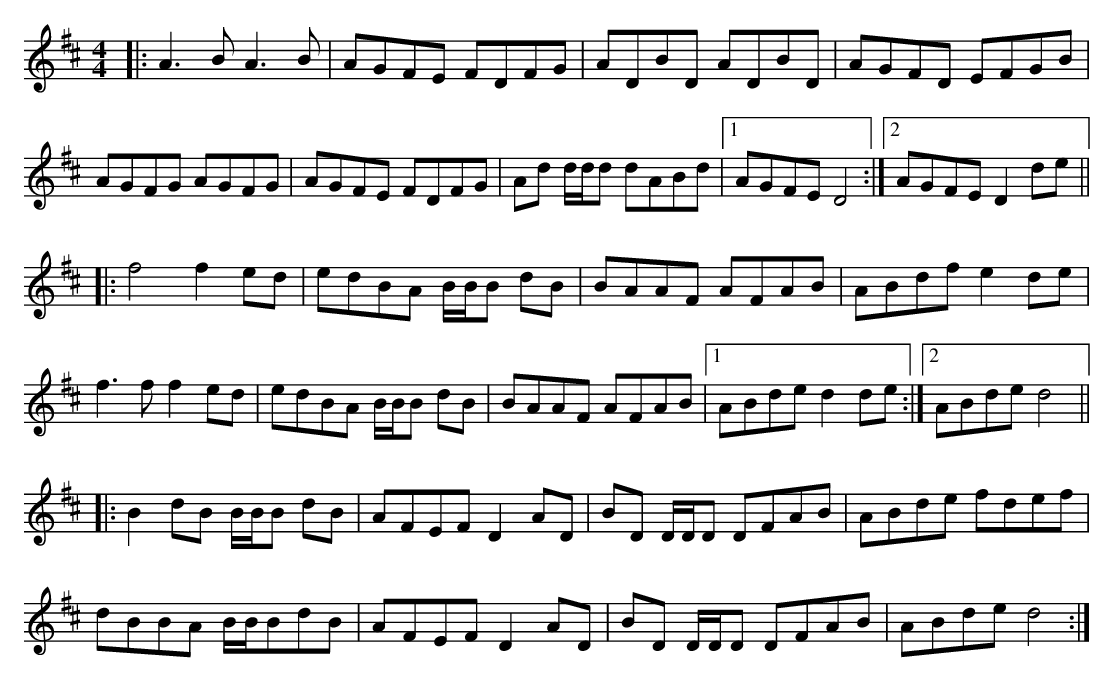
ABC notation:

X:1
M:4/4
K:D
|:A3B A3B|AGFE FDFG|ADBD ADBD|AGFD EFGB|
AGFG AGFG|AGFE FDFG|Ad d/d/d dABd|1 AGFE D4:|2 AGFE D2de||
|:f4f2ed|edBA B/B/B dB|BAAF AFAB|ABdf e2de|
f3f f2ed|edBA B/B/B dB|BAAF AFAB|1 ABde d2de:|2 ABde d4||
|:B2dB B/B/B dB|AFEF D2AD|BD D/D/D DFAB|ABde fdef|
dBBA B/B/BdB|AFEF D2AD|BD D/D/D DFAB|ABde d4:|
